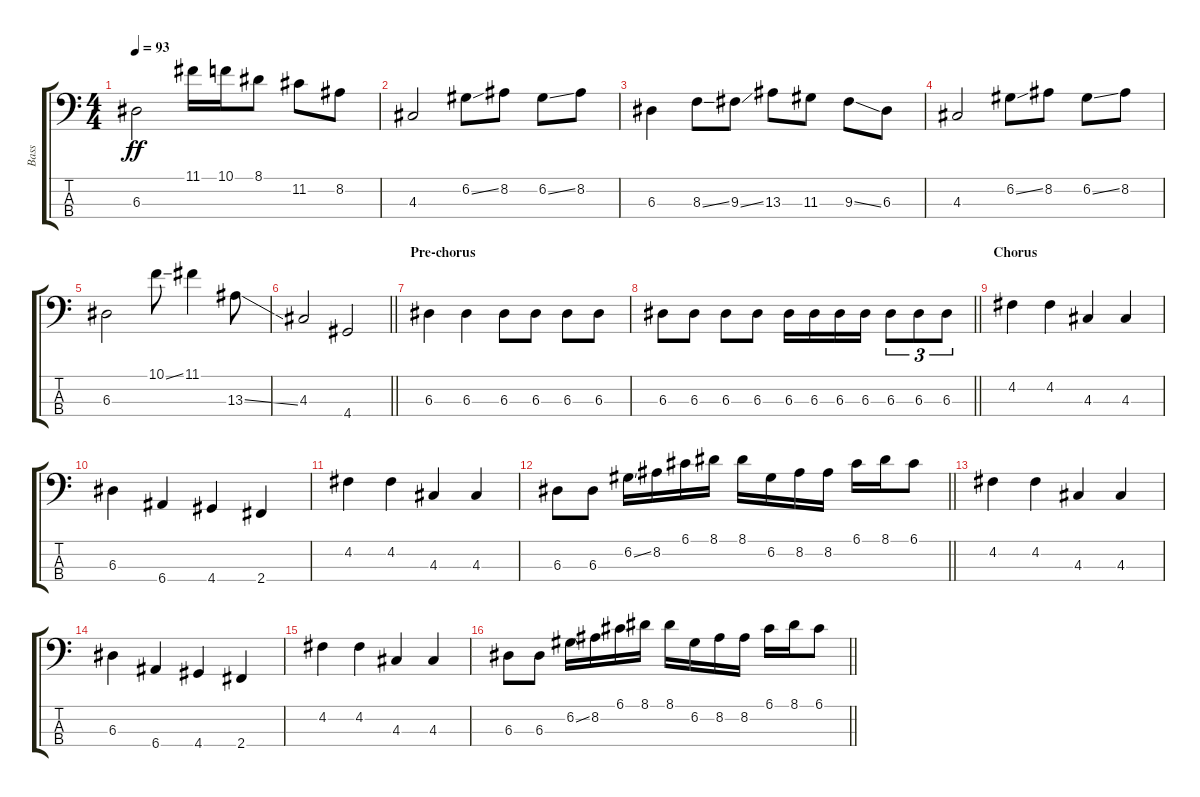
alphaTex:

\track ("Bass" "Bass") {instrument electricbassfinger}
\staff {score tabs}
\tuning (G2 D2 A1 E1) {hide}
\ts (4 4)
\tempo 93
\clef f4
\ks c
6.3.2{dy ff} 11.1.16 10.1.16 8.1.8 11.2.8 8.2.8 |
4.3.2 6.2{ss}.8 8.2.8 6.2{ss}.8 8.2.8 |
6.3.4 8.3{ss}.8 9.3{ss}.8 13.3.8 11.3.8 9.3{ss}.8 6.3.8 |
4.3.2 6.2{ss}.8 8.2.8 6.2{ss}.8 8.2.8 |
6.3.2 10.1{ss}.8 11.1.4 13.3{ss}.8 |
\barLineRight lightlight
4.3.2 4.4.2 |
\section ("" "Pre-chorus")
6.3.4 6.3.4 6.3.8 6.3.8 6.3.8 6.3.8 |
\barLineRight lightlight
6.3.8 6.3.8 6.3.8 6.3.8 6.3.16 6.3.16 6.3.16 6.3.16 6.3.8{tu (3 2)} 6.3.8{tu (3 2)} 6.3.8{tu (3 2)} |
\section ("" "Chorus")
4.2.4 4.2.4 4.3.4 4.3.4 |
6.3.4 6.4.4 4.4.4 2.4.4 |
4.2.4 4.2.4 4.3.4 4.3.4 |
\barLineRight lightlight
6.3.8 6.3.8 6.2{ss}.16 8.2.16 6.1.16 8.1.16 8.1.16 6.2.16 8.2.16 8.2.16 6.1.16 8.1.16 6.1.8 |
4.2.4 4.2.4 4.3.4 4.3.4 |
6.3.4 6.4.4 4.4.4 2.4.4 |
4.2.4 4.2.4 4.3.4 4.3.4 |
\barLineRight lightlight
6.3.8 6.3.8 6.2{ss}.16 8.2.16 6.1.16 8.1.16 8.1.16 6.2.16 8.2.16 8.2.16 6.1.16 8.1.16 6.1.8
